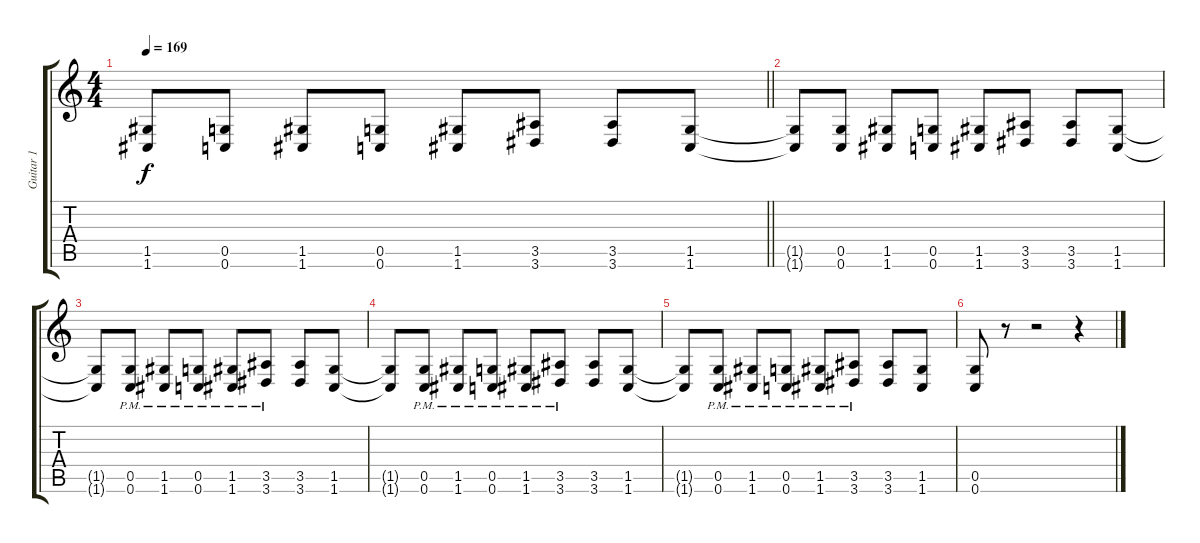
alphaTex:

\track ("Guitar 1" "Guitar 1") {instrument distortionguitar}
\staff {score tabs}
\tuning (D4 A3 F3 C3 G2 C2) {hide}
\ts (4 4)
\tempo 169
\clef g2
\barLineRight lightlight
\ks c
(1.5{t} 1.6{t}).8{dy f} (0.5 0.6).8 (1.5 1.6).8 (0.5 0.6).8 (1.5 1.6).8 (3.5 3.6).8 (3.5 3.6).8 (1.5 1.6).8 |
(1.5{t} 1.6{t}).8 (0.5 0.6).8 (1.5 1.6).8 (0.5 0.6).8 (1.5 1.6).8 (3.5 3.6).8 (3.5 3.6).8 (1.5 1.6).8 |
(1.5{t} 1.6{t}).8 (0.5{pm} 0.6{pm}).8 (1.5{pm} 1.6{pm}).8 (0.5{pm} 0.6{pm}).8 (1.5{pm} 1.6{pm}).8 (3.5{pm} 3.6{pm}).8 (3.5 3.6).8 (1.5 1.6).8 |
(1.5{t} 1.6{t}).8 (0.5{pm} 0.6{pm}).8 (1.5{pm} 1.6{pm}).8 (0.5{pm} 0.6{pm}).8 (1.5{pm} 1.6{pm}).8 (3.5{pm} 3.6{pm}).8 (3.5 3.6).8 (1.5 1.6).8 |
(1.5{t} 1.6{t}).8 (0.5{pm} 0.6{pm}).8 (1.5{pm} 1.6{pm}).8 (0.5{pm} 0.6{pm}).8 (1.5{pm} 1.6{pm}).8 (3.5{pm} 3.6{pm}).8 (3.5 3.6).8 (1.5 1.6).8 |
(0.5 0.6).8 r.8 r.2 r.4
